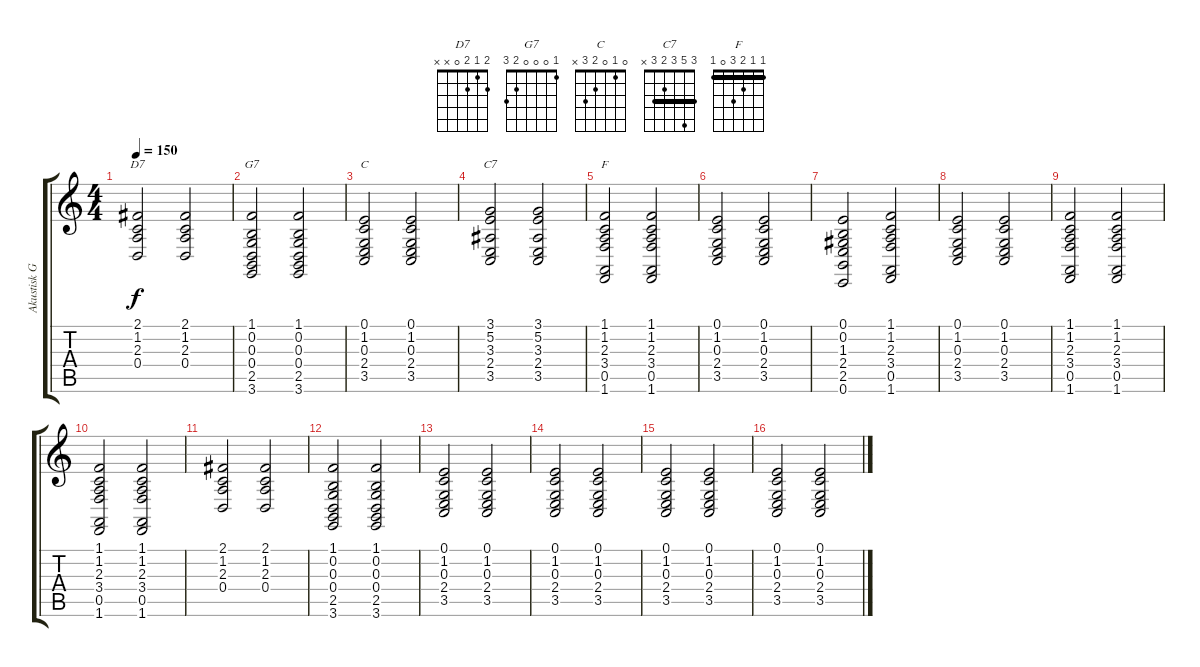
\track ("Akustisk Guitar" "Akustisk G") {instrument acousticgrandpiano}
\staff {score tabs}
\tuning (E4 B3 G3 D3 A2 E2) {hide}
\chord ("D7" 2 1 2 0 x x)
\chord ("G7" 1 0 0 0 2 3)
\chord ("C" 0 1 0 2 3 x)
\chord ("C7" 3 5 3 2 3 x) {barre 3}
\chord ("F" 1 1 2 3 0 1) {barre 1}
\ts (4 4)
\tempo 150
\clef g2
\ks c
(2.1 1.2 2.3 0.4).2{ch "D7" dy f} (2.1 1.2 2.3 0.4).2 |
(1.1 0.2 0.3 0.4 2.5 3.6).2{ch "G7"} (1.1 0.2 0.3 0.4 2.5 3.6).2 |
(0.1 1.2 0.3 2.4 3.5).2{ch "C"} (0.1 1.2 0.3 2.4 3.5).2 |
(3.1 5.2 3.3 2.4 3.5).2{ch "C7"} (3.1 5.2 3.3 2.4 3.5).2 |
(1.1 1.2 2.3 3.4 0.5 1.6).2{ch "F"} (1.1 1.2 2.3 3.4 0.5 1.6).2 |
(0.1 1.2 0.3 2.4 3.5).2 (0.1 1.2 0.3 2.4 3.5).2 |
(0.1 0.2 1.3 2.4 2.5 0.6).2 (1.1 1.2 2.3 3.4 0.5 1.6).2 |
(0.1 1.2 0.3 2.4 3.5).2 (0.1 1.2 0.3 2.4 3.5).2 |
(1.1 1.2 2.3 3.4 0.5 1.6).2 (1.1 1.2 2.3 3.4 0.5 1.6).2 |
(1.1 1.2 2.3 3.4 0.5 1.6).2 (1.1 1.2 2.3 3.4 0.5 1.6).2 |
(2.1 1.2 2.3 0.4).2 (2.1 1.2 2.3 0.4).2 |
(1.1 0.2 0.3 0.4 2.5 3.6).2 (1.1 0.2 0.3 0.4 2.5 3.6).2 |
(0.1 1.2 0.3 2.4 3.5).2 (0.1 1.2 0.3 2.4 3.5).2 |
(0.1 1.2 0.3 2.4 3.5).2 (0.1 1.2 0.3 2.4 3.5).2 |
(0.1 1.2 0.3 2.4 3.5).2 (0.1 1.2 0.3 2.4 3.5).2 |
(0.1 1.2 0.3 2.4 3.5).2 (0.1 1.2 0.3 2.4 3.5).2
